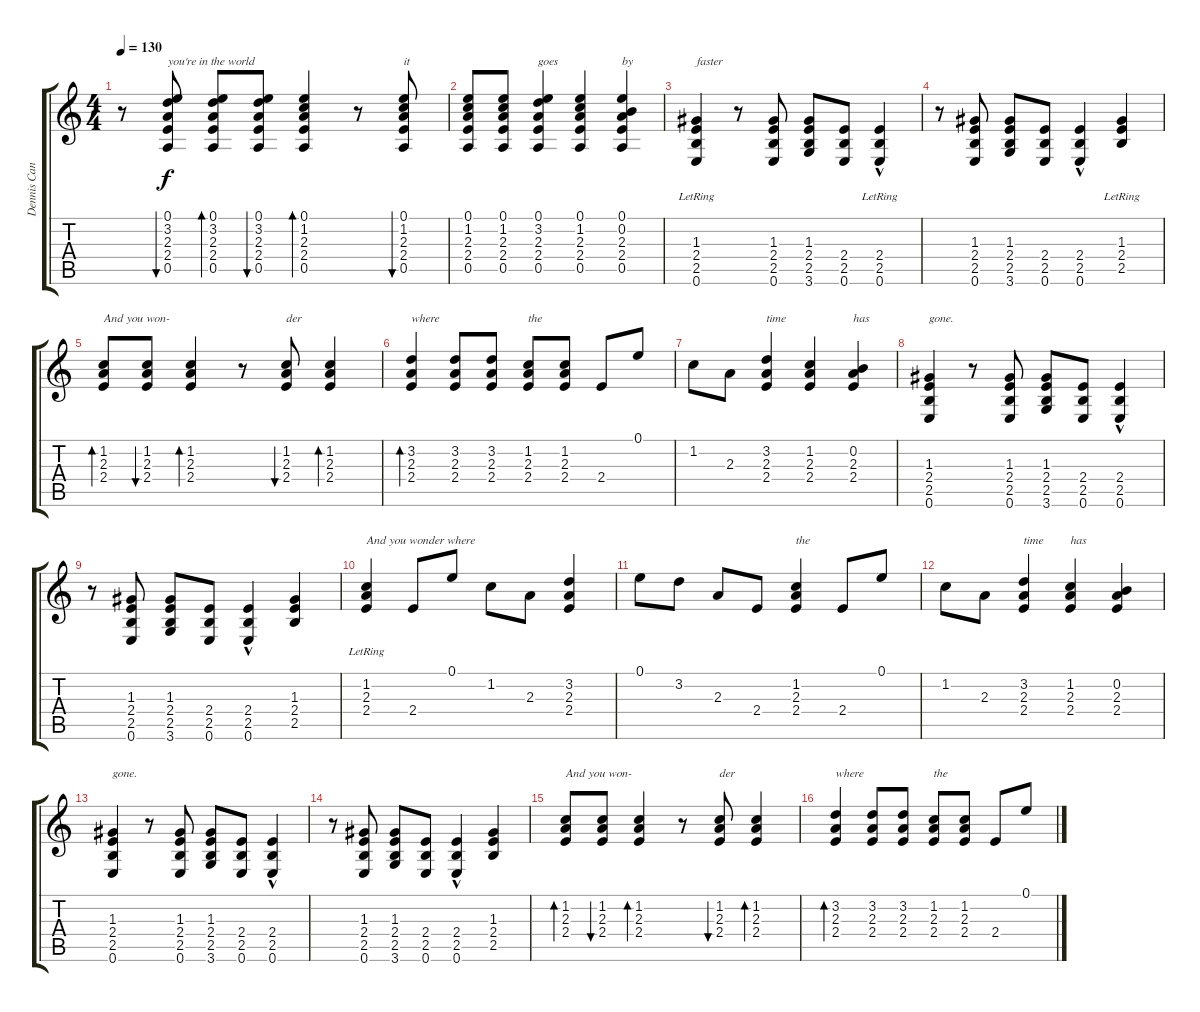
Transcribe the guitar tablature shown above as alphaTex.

\track ("Dennis Cannon" "Dennis Can") {instrument acousticguitarsteel}
\staff {score tabs}
\tuning (E4 B3 G3 D3 A2 E2) {hide}
\ts (4 4)
\tempo 130
\clef g2
\ks c
r.8{dy f} (0.1 3.2 2.3 2.4 0.5).8{bu 30 txt "you're in the world"} (0.1 3.2 2.3 2.4 0.5).8{bd 30} (0.1 3.2 2.3 2.4 0.5).8{bu 30} (0.1 1.2 2.3 2.4 0.5).4{bd 30} r.8 (0.1 1.2 2.3 2.4 0.5).8{bu 30 txt "it"} |
(0.1 1.2 2.3 2.4 0.5).8 (0.1 1.2 2.3 2.4 0.5).8 (0.1 3.2 2.3 2.4 0.5).4{txt "goes"} (0.1 1.2 2.3 2.4 0.5).4 (0.1 0.2 2.3 2.4 0.5).4{txt "by"} |
(1.3{lr} 2.4 2.5 0.6).4{txt "faster"} r.8 (1.3 2.4 2.5 0.6).8 (1.3 2.4 2.5 3.6).8 (2.4 2.5 0.6).8 (2.4{lr} 2.5{lr} 0.6{hac lr}).4 |
r.8 (1.3 2.4 2.5 0.6).8 (1.3 2.4 2.5 3.6).8 (2.4 2.5 0.6).8 (2.4 2.5 0.6{hac}).4 (1.3{lr} 2.4 2.5).4 |
(1.2 2.3 2.4).8{bd 30 txt "And you won-"} (1.2 2.3 2.4).8{bu 30} (1.2 2.3 2.4).4{bd 30} r.8 (1.2 2.3 2.4).8{bu 30 txt "der"} (1.2 2.3 2.4).4{bd 30} |
(3.2 2.3 2.4).4{bd 30 txt "where"} (3.2 2.3 2.4).8 (3.2 2.3 2.4).8 (1.2 2.3 2.4).8{txt "the"} (1.2 2.3 2.4).8 2.4.8 0.1.8 |
1.2.8 2.3.8 (3.2 2.3 2.4).4{txt "time"} (1.2 2.3 2.4).4 (0.2 2.3 2.4).4{txt "has"} |
(1.3 2.4 2.5 0.6).4{txt "gone."} r.8 (1.3 2.4 2.5 0.6).8 (1.3 2.4 2.5 3.6).8 (2.4 2.5 0.6).8 (2.4 2.5 0.6{hac}).4 |
r.8 (1.3 2.4 2.5 0.6).8 (1.3 2.4 2.5 3.6).8 (2.4 2.5 0.6).8 (2.4 2.5 0.6{hac}).4 (1.3 2.4 2.5).4 |
(1.2{lr} 2.3 2.4).4{txt "And you wonder where"} 2.4.8 0.1.8 1.2.8 2.3.8 (3.2 2.3 2.4).4 |
0.1.8 3.2.8 2.3.8 2.4.8 (1.2 2.3 2.4).4{txt "the"} 2.4.8 0.1.8 |
1.2.8 2.3.8 (3.2 2.3 2.4).4{txt "time"} (1.2 2.3 2.4).4{txt "has"} (0.2 2.3 2.4).4 |
(1.3 2.4 2.5 0.6).4{txt "gone."} r.8 (1.3 2.4 2.5 0.6).8 (1.3 2.4 2.5 3.6).8 (2.4 2.5 0.6).8 (2.4 2.5 0.6{hac}).4 |
r.8 (1.3 2.4 2.5 0.6).8 (1.3 2.4 2.5 3.6).8 (2.4 2.5 0.6).8 (2.4 2.5 0.6{hac}).4 (1.3 2.4 2.5).4 |
(1.2 2.3 2.4).8{bd 30 txt "And you won-"} (1.2 2.3 2.4).8{bu 30} (1.2 2.3 2.4).4{bd 30} r.8 (1.2 2.3 2.4).8{bu 30 txt "der"} (1.2 2.3 2.4).4{bd 30} |
(3.2 2.3 2.4).4{bd 30 txt "where"} (3.2 2.3 2.4).8 (3.2 2.3 2.4).8 (1.2 2.3 2.4).8{txt "the"} (1.2 2.3 2.4).8 2.4.8 0.1.8
